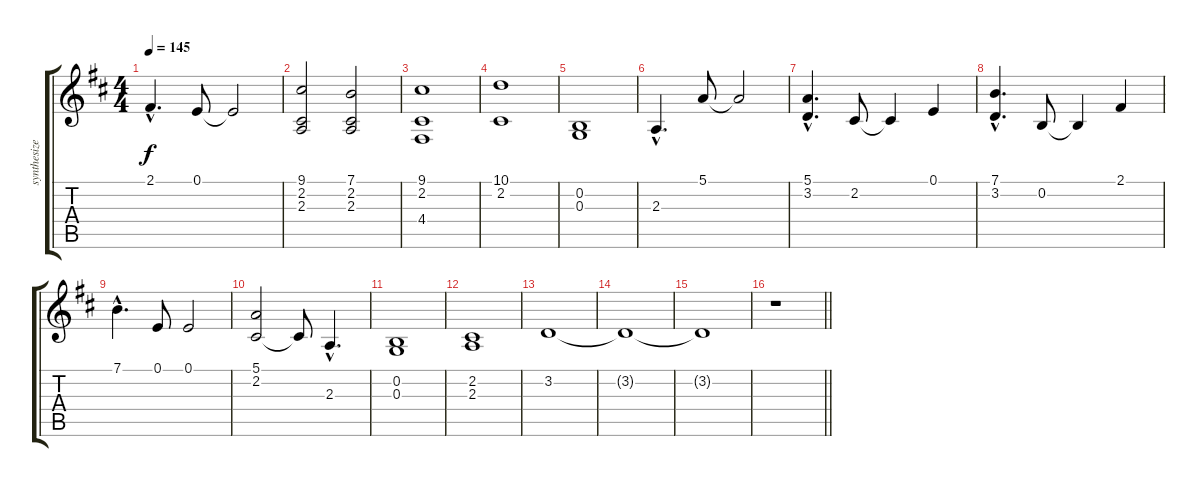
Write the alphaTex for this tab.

\track ("synthesizer" "synthesize") {instrument pad4choir}
\staff {score tabs}
\tuning (E4 B3 G3 D3 A2 E2) {hide}
\ts (4 4)
\tempo 145
\clef g2
\ks d
2.1{hac t}.4{d dy f} 0.1.8 0.1{t}.2 |
(9.1 2.2 2.3).2 (7.1 2.2 2.3).2 |
(9.1 2.2 4.4).1 |
(10.1 2.2).1 |
(0.2 0.3).1 |
2.3{hac}.4{d} 5.1.8 5.1{t}.2 |
(5.1{hac} 3.2{hac}).4{d} 2.2.8 2.2{t}.4 0.1.4 |
(7.1{hac} 3.2{hac}).4{d} 0.2.8 0.2{t}.4 2.1.4 |
7.1{hac}.4{d} 0.1.8 0.1.2 |
(5.1 2.2).2 2.2{t}.8 2.3{hac}.4{d} |
(0.2 0.3).1 |
(2.2 2.3).1 |
3.2.1 |
3.2{t}.1 |
3.2{t}.1 |
\barLineRight lightlight
r.1
